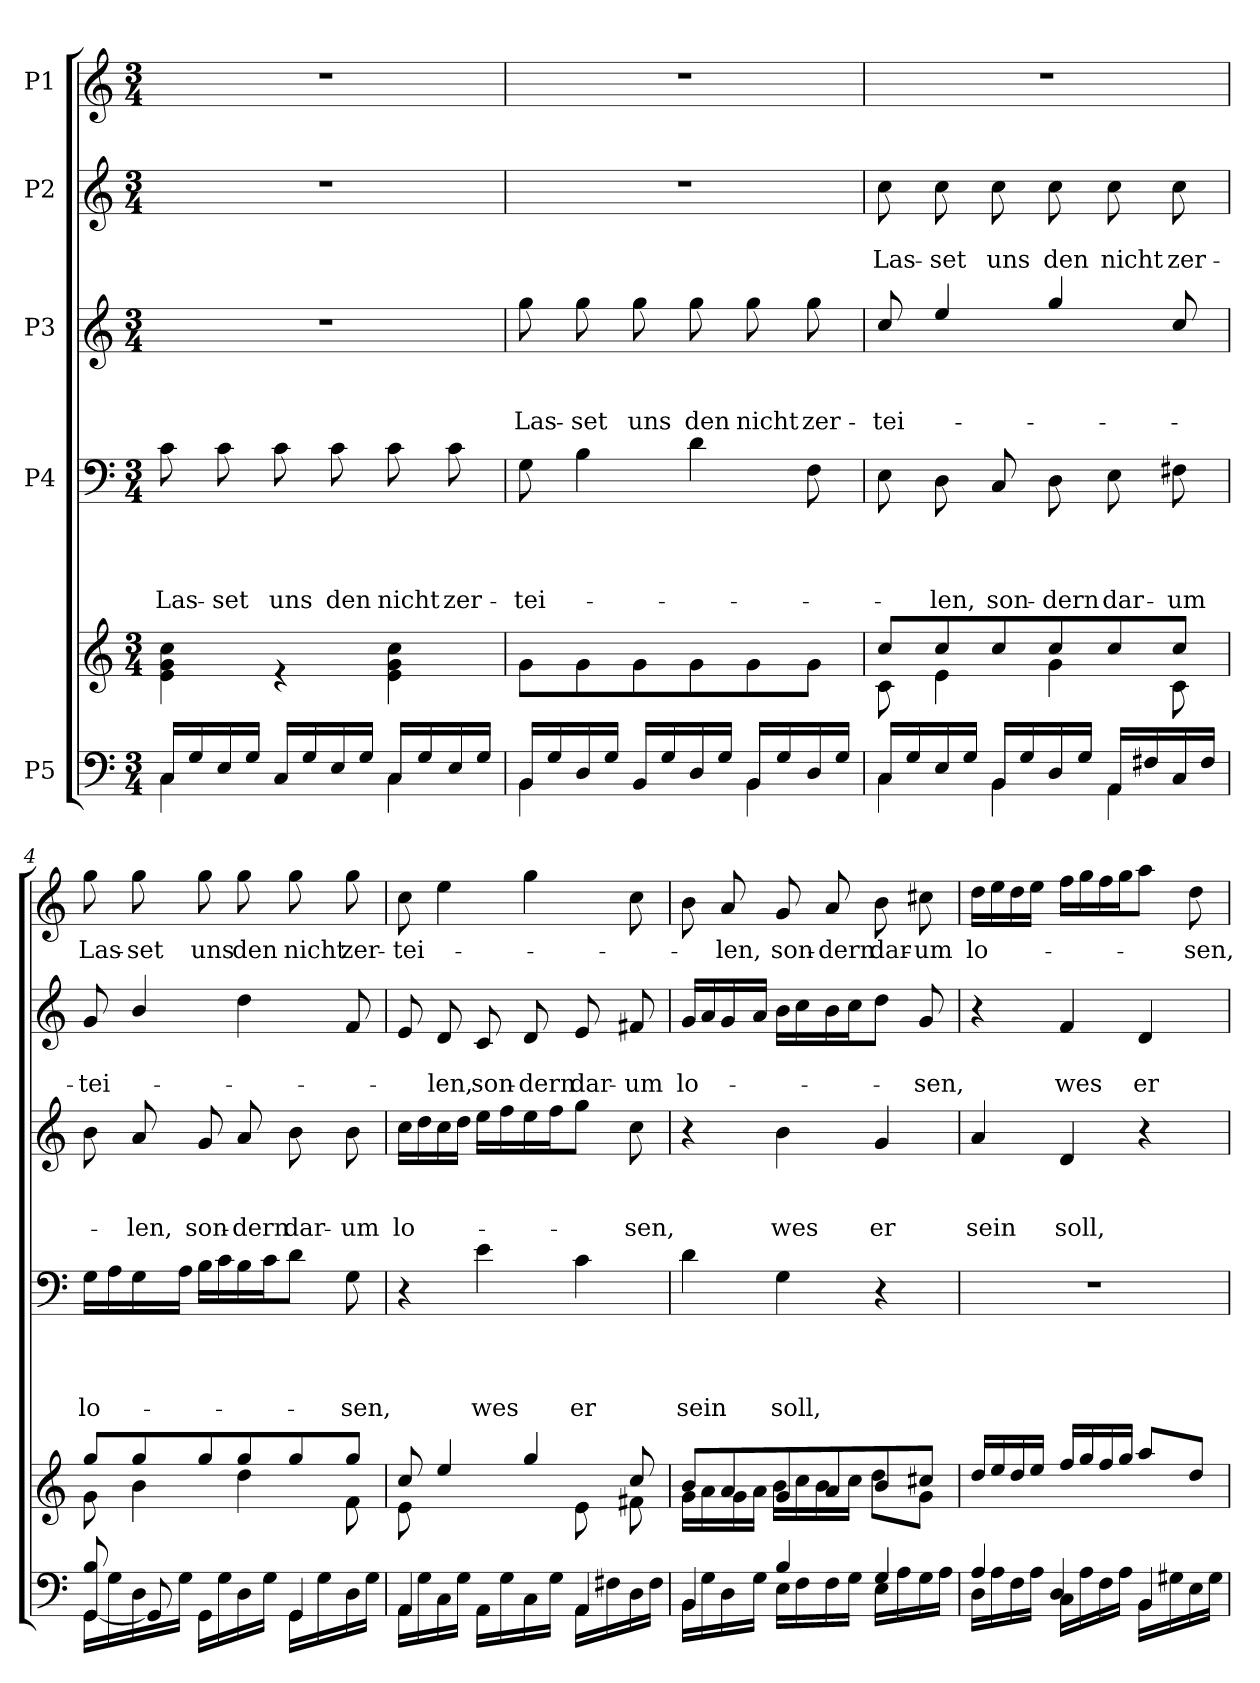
**kern	**kern	**kern	**text	**text	**text	**text	**kern	**text	**text	**text	**kern	**text	**text	**kern	**text
*part5	*part5	*part4	*part4	*part4	*part4	*part4	*part3	*part3	*part3	*part3	*part2	*part2	*part2	*part1	*part1
*staff6	*staff5	*staff4	*staff4	*staff4	*staff4	*staff4	*staff3	*staff3	*staff3	*staff3	*staff2	*staff2	*staff2	*staff1	*staff1
*I"P5	*	*I"P4	*	*	*	*	*I"P3	*	*	*	*I"P2	*	*	*I"P1	*
*clefF4	*clefG2	*clefF4	*	*	*	*	*clefG2	*	*	*	*clefG2	*	*	*clefG2	*
*	*	*	*	*	*	*	*ITrd7c12	*	*	*	*	*	*	*	*
*k[]	*k[]	*k[]	*	*	*	*	*k[]	*	*	*	*k[]	*	*	*k[]	*
*C:	*C:	*C:	*	*	*	*	*C:	*	*	*	*C:	*	*	*C:	*
*M3/4	*M3/4	*M3/4	*	*	*	*	*M3/4	*	*	*	*M3/4	*	*	*M3/4	*
*MM90	*MM90	*MM90	*	*	*	*	*MM90	*	*	*	*MM90	*	*	*MM90	*
=1	=1	=1	=1	=1	=1	=1	=1	=1	=1	=1	=1	=1	=1	=1	=1
*^	*^	*	*	*	*	*	*	*	*	*	*	*	*	*	*
!	!	!	!	!	!	!	!	!LO:LY:b	!LO:N:vis=1	!	!	!	!LO:N:vis=1	!	!	!LO:N:vis=1	!
16C/LL	4C\	2.ryy	4e\ 4g\ 4cc\	8c\	.	.	.	Las-	2.r	.	.	.	2.r	.	.	2.r	.
16G/	.	.	.	.	.	.	.	.	.	.	.	.	.	.	.	.	.
!	!	!	!	!	!	!	!	!LO:LY:b	!	!	!	!	!	!	!	!	!
16E/	.	.	.	8c\	.	.	.	-set	.	.	.	.	.	.	.	.	.
16G/JJ	.	.	.	.	.	.	.	.	.	.	.	.	.	.	.	.	.
!	!	!	!	!	!	!	!	!LO:LY:b	!	!	!	!	!	!	!	!	!
16C/LL	4ryy	.	4r	8c\	.	.	.	uns	.	.	.	.	.	.	.	.	.
16G/	.	.	.	.	.	.	.	.	.	.	.	.	.	.	.	.	.
!	!	!	!	!	!	!	!	!LO:LY:b	!	!	!	!	!	!	!	!	!
16E/	.	.	.	8c\	.	.	.	den	.	.	.	.	.	.	.	.	.
16G/JJ	.	.	.	.	.	.	.	.	.	.	.	.	.	.	.	.	.
!	!	!	!	!	!	!	!	!LO:LY:b	!	!	!	!	!	!	!	!	!
16C/LL	4C\	.	4e\ 4g\ 4cc\	8c\	.	.	.	nicht	.	.	.	.	.	.	.	.	.
16G/	.	.	.	.	.	.	.	.	.	.	.	.	.	.	.	.	.
!	!	!	!	!	!	!	!	!LO:LY:b	!	!	!	!	!	!	!	!	!
16E/	.	.	.	8c\	.	.	.	zer-	.	.	.	.	.	.	.	.	.
16G/JJ	.	.	.	.	.	.	.	.	.	.	.	.	.	.	.	.	.
=2	=2	=2	=2	=2	=2	=2	=2	=2	=2	=2	=2	=2	=2	=2	=2	=2	=2
!	!	!	!	!	!	!	!	!LO:LY:b	!	!	!	!LO:LY:b	!LO:N:vis=1	!	!	!LO:N:vis=1	!
16BB/LL	4BB\	2.ryy	8g\L	8G\	.	.	.	-tei-	8g\	.	.	Las-	2.r	.	.	2.r	.
16G/	.	.	.	.	.	.	.	.	.	.	.	.	.	.	.	.	.
!	!	!	!	!	!	!	!	!	!	!	!	!LO:LY:b	!	!	!	!	!
16D/	.	.	8g\	4B\	.	.	.	.	8g\	.	.	-set	.	.	.	.	.
16G/JJ	.	.	.	.	.	.	.	.	.	.	.	.	.	.	.	.	.
!	!	!	!	!	!	!	!	!	!	!	!	!LO:LY:b	!	!	!	!	!
16BB/LL	4ryy	.	8g\	.	.	.	.	.	8g\	.	.	uns	.	.	.	.	.
16G/	.	.	.	.	.	.	.	.	.	.	.	.	.	.	.	.	.
!	!	!	!	!	!	!	!	!	!	!	!	!LO:LY:b	!	!	!	!	!
16D/	.	.	8g\	4d\	.	.	.	.	8g\	.	.	den	.	.	.	.	.
16G/JJ	.	.	.	.	.	.	.	.	.	.	.	.	.	.	.	.	.
!	!	!	!	!	!	!	!	!	!	!	!	!LO:LY:b	!	!	!	!	!
16BB/LL	4BB\	.	8g\	.	.	.	.	.	8g\	.	.	nicht	.	.	.	.	.
16G/	.	.	.	.	.	.	.	.	.	.	.	.	.	.	.	.	.
!	!	!	!	!	!	!	!	!	!	!	!	!LO:LY:b	!	!	!	!	!
16D/	.	.	8g\J	8F\	.	.	.	.	8g\	.	.	zer-	.	.	.	.	.
16G/JJ	.	.	.	.	.	.	.	.	.	.	.	.	.	.	.	.	.
=3	=3	=3	=3	=3	=3	=3	=3	=3	=3	=3	=3	=3	=3	=3	=3	=3	=3
!	!	!	!	!	!	!	!	!	!	!	!	!LO:LY:b	!	!	!LO:LY:b	!LO:N:vis=1	!
16C/LL	4C\	8cc/L	8c\	8E\	.	.	.	.	8c/	.	.	-tei-	8cc\	.	Las-	2.r	.
16G/	.	.	.	.	.	.	.	.	.	.	.	.	.	.	.	.	.
!	!	!	!	!	!	!	!	!LO:LY:b	!	!	!	!	!	!	!LO:LY:b	!	!
16E/	.	8cc/	4e\	8D\	.	.	.	-len,	4e/	.	.	.	8cc\	.	-set	.	.
16G/JJ	.	.	.	.	.	.	.	.	.	.	.	.	.	.	.	.	.
!	!	!	!	!	!	!	!	!LO:LY:b	!	!	!	!	!	!	!LO:LY:b	!	!
16BB/LL	4BB\	8cc/	.	8C/	.	.	.	son-	.	.	.	.	8cc\	.	uns	.	.
16G/	.	.	.	.	.	.	.	.	.	.	.	.	.	.	.	.	.
!	!	!	!	!	!	!	!	!LO:LY:b	!	!	!	!	!	!	!LO:LY:b	!	!
16D/	.	8cc/	4g\	8D\	.	.	.	-dern	4g/	.	.	.	8cc\	.	den	.	.
16G/JJ	.	.	.	.	.	.	.	.	.	.	.	.	.	.	.	.	.
!	!	!	!	!	!	!	!	!LO:LY:b	!	!	!	!	!	!	!LO:LY:b	!	!
16AA/LL	4AA\	8cc/	.	8E\	.	.	.	dar-	.	.	.	.	8cc\	.	nicht	.	.
16F#X/	.	.	.	.	.	.	.	.	.	.	.	.	.	.	.	.	.
!	!	!	!	!	!	!	!	!LO:LY:b	!	!	!	!	!	!	!LO:LY:b	!	!
16C/	.	8cc/J	8c\	8F#X\	.	.	.	-um	8c/	.	.	.	8cc\	.	zer-	.	.
16F#/JJ	.	.	.	.	.	.	.	.	.	.	.	.	.	.	.	.	.
!!LO:LB:g=z
=4	=4	=4	=4	=4	=4	=4	=4	=4	=4	=4	=4	=4	=4	=4	=4	=4	=4
!	!	!	!	!	!	!	!	!LO:LY:b	!	!	!	!	!	!	!LO:LY:b	!	!LO:LY:b
16GG\LL	[<8GG/ 8B/	8gg/L	8g\	16G\LL	.	.	.	lo-	8B\	.	.	.	8g/	.	-tei-	8gg\	Las-
16G\	.	.	.	16A\	.	.	.	.	.	.	.	.	.	.	.	.	.
!	!	!	!	!	!	!	!	!	!	!	!	!LO:LY:b	!	!	!	!	!LO:LY:b
16D\	8GG/]	8gg/	4b\	16G\	.	.	.	.	8A/	.	.	-len,	4b/	.	.	8gg\	-set
16G\JJ	.	.	.	16A\JJ	.	.	.	.	.	.	.	.	.	.	.	.	.
!	!	!	!	!	!	!	!	!	!	!	!	!LO:LY:b	!	!	!	!	!LO:LY:b
16GG\LL	4ryy	8gg/	.	16B\LL	.	.	.	.	8G/	.	.	son-	.	.	.	8gg\	uns
16G\	.	.	.	16c\	.	.	.	.	.	.	.	.	.	.	.	.	.
!	!	!	!	!	!	!	!	!	!	!	!	!LO:LY:b	!	!	!	!	!LO:LY:b
16D\	.	8gg/	4dd\	16B\	.	.	.	.	8A/	.	.	-dern	4dd\	.	.	8gg\	den
16G\JJ	.	.	.	16c\J	.	.	.	.	.	.	.	.	.	.	.	.	.
!	!	!	!	!	!	!	!	!	!	!	!	!LO:LY:b	!	!	!	!	!LO:LY:b
16GG\LL	4GG/	8gg/	.	8d\J	.	.	.	.	8B\	.	.	dar-	.	.	.	8gg\	nicht
16G\	.	.	.	.	.	.	.	.	.	.	.	.	.	.	.	.	.
!	!	!	!	!	!	!	!	!LO:LY:b	!	!	!	!LO:LY:b	!	!	!	!	!LO:LY:b
16D\	.	8gg/J	8f\	8G\	.	.	.	-sen,	8B\	.	.	-um	8f/	.	.	8gg\	zer-
16G\JJ	.	.	.	.	.	.	.	.	.	.	.	.	.	.	.	.	.
=5	=5	=5	=5	=5	=5	=5	=5	=5	=5	=5	=5	=5	=5	=5	=5	=5	=5
!	!	!	!	!	!	!	!	!	!	!	!	!LO:LY:b	!	!	!	!	!LO:LY:b
16AA\LL	4AA/	8cc/	8e\	4r	.	.	.	.	16c\LL	.	.	lo-	8e/	.	.	8cc\	-tei-
16G\	.	.	.	.	.	.	.	.	16d\	.	.	.	.	.	.	.	.
!	!	!	!	!	!	!	!	!	!	!	!	!	!	!	!LO:LY:b	!	!
16C\	.	4ee/	4.ryy	.	.	.	.	.	16c\	.	.	.	8d/	.	-len,	4ee\	.
16G\JJ	.	.	.	.	.	.	.	.	16d\JJ	.	.	.	.	.	.	.	.
!	!	!	!	!	!	!	!	!LO:LY:b	!	!	!	!	!	!	!LO:LY:b	!	!
16AA\LL	4ryy	.	.	4e\	.	.	.	wes	16e\LL	.	.	.	8c/	.	son-	.	.
16G\	.	.	.	.	.	.	.	.	16f\	.	.	.	.	.	.	.	.
!	!	!	!	!	!	!	!	!	!	!	!	!	!	!	!LO:LY:b	!	!
16C\	.	4gg/	.	.	.	.	.	.	16e\	.	.	.	8d/	.	-dern	4gg\	.
16G\JJ	.	.	.	.	.	.	.	.	16f\J	.	.	.	.	.	.	.	.
!	!	!	!	!	!	!	!	!LO:LY:b	!	!	!	!	!	!	!LO:LY:b	!	!
16AA\LL	4AA/	.	8e\	4c\	.	.	.	er	8g\J	.	.	.	8e/	.	dar-	.	.
16F#X\	.	.	.	.	.	.	.	.	.	.	.	.	.	.	.	.	.
!	!	!	!	!	!	!	!	!	!	!	!	!LO:LY:b	!	!	!LO:LY:b	!	!
16D\	.	8cc/	8f#X\	.	.	.	.	.	8c\	.	.	-sen,	8f#X/	.	-um	8cc\	.
16F#\JJ	.	.	.	.	.	.	.	.	.	.	.	.	.	.	.	.	.
=6	=6	=6	=6	=6	=6	=6	=6	=6	=6	=6	=6	=6	=6	=6	=6	=6	=6
!	!	!	!	!	!	!	!	!LO:LY:b	!	!	!	!	!	!	!LO:LY:b	!	!
16BB\LL	4BB/	8b/L	16g\LL	4d\	.	.	.	sein	4r	.	.	.	16g/LL	.	lo-	8b\	.
16G\	.	.	16a\	.	.	.	.	.	.	.	.	.	16a/	.	.	.	.
!	!	!	!	!	!	!	!	!	!	!	!	!	!	!	!	!	!LO:LY:b
16D\	.	8a/	16g\	.	.	.	.	.	.	.	.	.	16g/	.	.	8a/	-len,
16G\JJ	.	.	16a\JJ	.	.	.	.	.	.	.	.	.	16a/JJ	.	.	.	.
!	!	!	!	!	!	!	!	!LO:LY:b	!	!	!	!LO:LY:b	!	!	!	!	!LO:LY:b
16E\LL	4B/	8g/	16b\LL	4G\	.	.	.	soll,	4B\	.	.	wes	16b\LL	.	.	8g/	son-
16F\	.	.	16cc\	.	.	.	.	.	.	.	.	.	16cc\	.	.	.	.
!	!	!	!	!	!	!	!	!	!	!	!	!	!	!	!	!	!LO:LY:b
16F\	.	8a/	16b\	.	.	.	.	.	.	.	.	.	16b\	.	.	8a/	-dern
16G\JJ	.	.	16cc\JJ	.	.	.	.	.	.	.	.	.	16cc\J	.	.	.	.
!	!	!	!	!	!	!	!	!	!	!	!	!LO:LY:b	!	!	!	!	!LO:LY:b
16E\LL	4G/	8b/	8dd\L	4r	.	.	.	.	4G/	.	.	er	8dd\J	.	.	8b\	dar-
16A\	.	.	.	.	.	.	.	.	.	.	.	.	.	.	.	.	.
!	!	!	!	!	!	!	!	!	!	!	!	!	!	!	!LO:LY:b	!	!LO:LY:b
16G\	.	8cc#X/J	8g\J	.	.	.	.	.	.	.	.	.	8g/	.	-sen,	8cc#X\	-um
16A\JJ	.	.	.	.	.	.	.	.	.	.	.	.	.	.	.	.	.
!!LO:PB:g=z
=7	=7	=7	=7	=7	=7	=7	=7	=7	=7	=7	=7	=7	=7	=7	=7	=7	=7
!	!	!	!	!LO:N:vis=1	!	!	!	!	!	!	!	!LO:LY:b	!	!	!	!	!LO:LY:b
16D\LL	4A/	16dd/LL	2.ryy	2.r	.	.	.	.	4A/	.	.	sein	4r	.	.	16dd\LL	lo-
16A\	.	16ee/	.	.	.	.	.	.	.	.	.	.	.	.	.	16ee\	.
16F\	.	16dd/	.	.	.	.	.	.	.	.	.	.	.	.	.	16dd\	.
16A\JJ	.	16ee/JJ	.	.	.	.	.	.	.	.	.	.	.	.	.	16ee\JJ	.
!	!	!	!	!	!	!	!	!	!	!	!	!LO:LY:b	!	!	!LO:LY:b	!	!
16C\LL	4D/	16ff/LL	.	.	.	.	.	.	4D/	.	.	soll,	4f/	.	wes	16ff\LL	.
16A\	.	16gg/	.	.	.	.	.	.	.	.	.	.	.	.	.	16gg\	.
16F\	.	16ff/	.	.	.	.	.	.	.	.	.	.	.	.	.	16ff\	.
16A\JJ	.	16gg/JJ	.	.	.	.	.	.	.	.	.	.	.	.	.	16gg\J	.
!	!	!	!	!	!	!	!	!	!	!	!	!	!	!	!LO:LY:b	!	!
16BB\LL	4BB/	8aa/L	.	.	.	.	.	.	4r	.	.	.	4d/	.	er	8aa\J	.
16G#X\	.	.	.	.	.	.	.	.	.	.	.	.	.	.	.	.	.
!	!	!	!	!	!	!	!	!	!	!	!	!	!	!	!	!	!LO:LY:b
16E\	.	8dd/J	.	.	.	.	.	.	.	.	.	.	.	.	.	8dd\	-sen,
16G#\JJ	.	.	.	.	.	.	.	.	.	.	.	.	.	.	.	.	.
*v	*v	*	*	*	*	*	*	*	*	*	*	*	*	*	*	*	*
*	*v	*v	*	*	*	*	*	*	*	*	*	*	*	*	*	*
=	=	=	=	=	=	=	=	=	=	=	=	=	=	=	=
*-	*-	*-	*-	*-	*-	*-	*-	*-	*-	*-	*-	*-	*-	*-	*-
